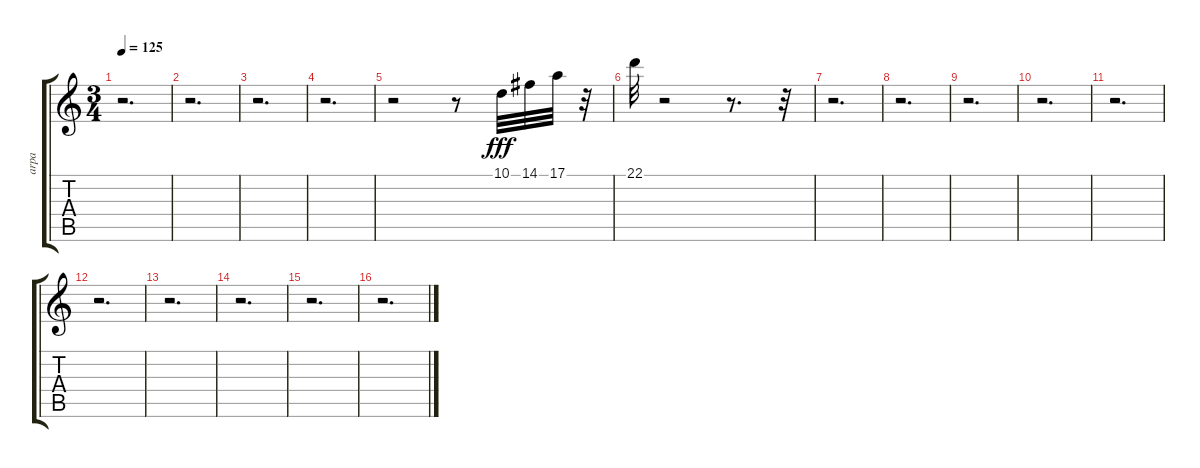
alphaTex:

\track ("arpa" "arpa") {instrument orchestralharp}
\staff {score tabs}
\tuning (E4 B3 G3 D3 A2 E2) {hide}
\ts (3 4)
\tempo 125
\clef g2
\ks c
r.2{d dy fff} |
r.2{d} |
r.2{d} |
r.2{d} |
r.2 r.8 10.1.32 14.1.32 17.1.32 r.32 |
22.1.32 r.2 r.8{d} r.32 |
r.2{d} |
r.2{d} |
r.2{d} |
r.2{d} |
r.2{d} |
r.2{d} |
r.2{d} |
r.2{d} |
r.2{d} |
r.2{d}
